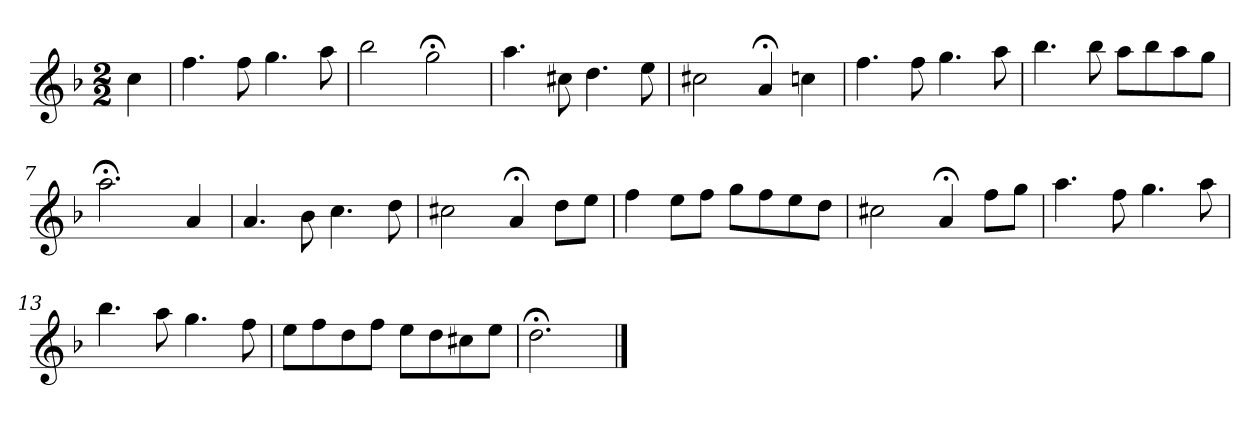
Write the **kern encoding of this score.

**kern
*part1
*staff1
*k[b-]
*d:
*M2/2
*MM120
=
4cc
=1
4.ff
8ff
4.gg
8aa
=2
2bb-
2gg;<
=3
4.aa
8cc#X
4.dd
8ee
=4
2cc#X
4a;<
4ccn
=5
4.ff
8ff
4.gg
8aa
=6
4.bb-
8bb-
8aaL
8bb-
8aa
8ggJ
=7
2.aa;<
4a
=8
4.a
8b-
4.cc
8dd
=9
2cc#X
4a;<
8ddL
8eeJ
=10
4ff
8eeL
8ffJ
8ggL
8ff
8ee
8ddJ
=11
2cc#X
4a;<
8ffL
8ggJ
=12
4.aa
8ff
4.gg
8aa
=13
4.bb-
8aa
4.gg
8ff
=14
8eeL
8ff
8dd
8ffJ
8eeL
8dd
8cc#X
8eeJ
=15
2.dd;<
==
*-
